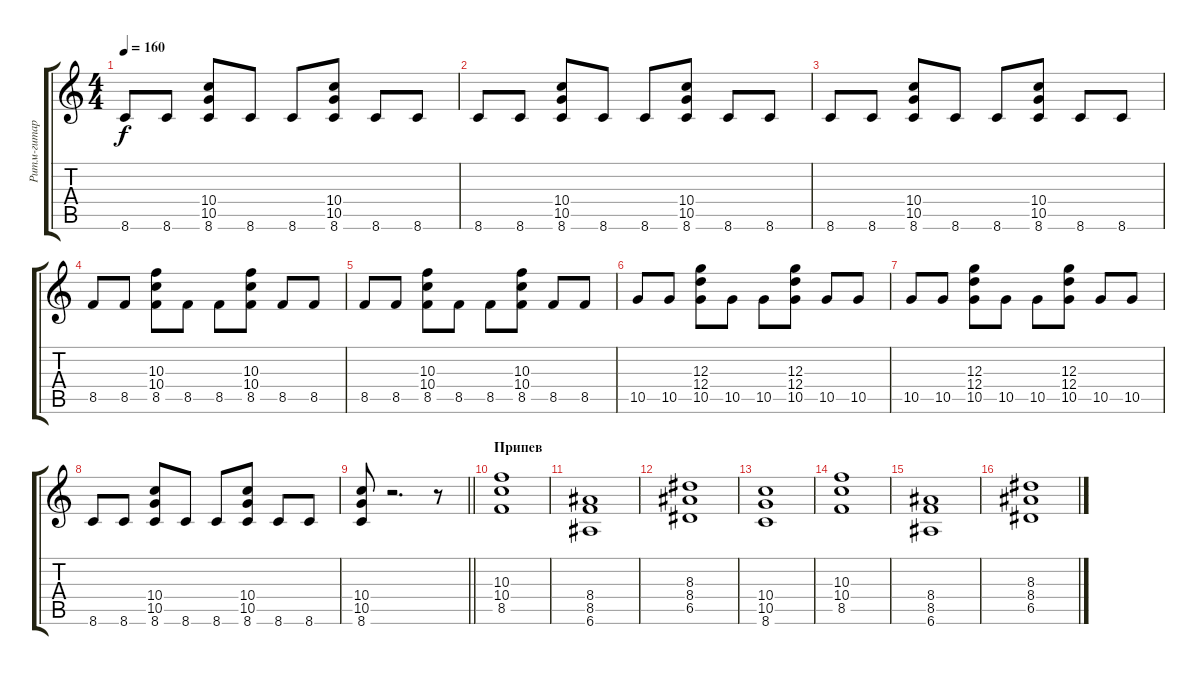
\track ("Ритм-гитара" "Ритм-гитар") {instrument overdrivenguitar}
\staff {score tabs}
\tuning (E4 B3 G3 D3 A2 E2) {hide}
\ts (4 4)
\tempo 160
\clef g2
\ks c
8.6.8{dy f} 8.6.8 (10.4 10.5 8.6).8 8.6.8 8.6.8 (10.4 10.5 8.6).8 8.6.8 8.6.8 |
8.6.8 8.6.8 (10.4 10.5 8.6).8 8.6.8 8.6.8 (10.4 10.5 8.6).8 8.6.8 8.6.8 |
8.6.8 8.6.8 (10.4 10.5 8.6).8 8.6.8 8.6.8 (10.4 10.5 8.6).8 8.6.8 8.6.8 |
8.5.8 8.5.8 (10.3 10.4 8.5).8 8.5.8 8.5.8 (10.3 10.4 8.5).8 8.5.8 8.5.8 |
8.5.8 8.5.8 (10.3 10.4 8.5).8 8.5.8 8.5.8 (10.3 10.4 8.5).8 8.5.8 8.5.8 |
10.5.8 10.5.8 (12.3 12.4 10.5).8 10.5.8 10.5.8 (12.3 12.4 10.5).8 10.5.8 10.5.8 |
10.5.8 10.5.8 (12.3 12.4 10.5).8 10.5.8 10.5.8 (12.3 12.4 10.5).8 10.5.8 10.5.8 |
8.6.8 8.6.8 (10.4 10.5 8.6).8 8.6.8 8.6.8 (10.4 10.5 8.6).8 8.6.8 8.6.8 |
\barLineRight lightlight
(10.4 10.5 8.6).8 r.2{d} r.8 |
\section ("" "Припев")
(10.3 10.4 8.5).1{instrument overdrivenguitar} |
(8.4 8.5 6.6).1 |
(8.3 8.4 6.5).1 |
(10.4 10.5 8.6).1 |
(10.3 10.4 8.5).1 |
(8.4 8.5 6.6).1 |
(8.3 8.4 6.5).1
